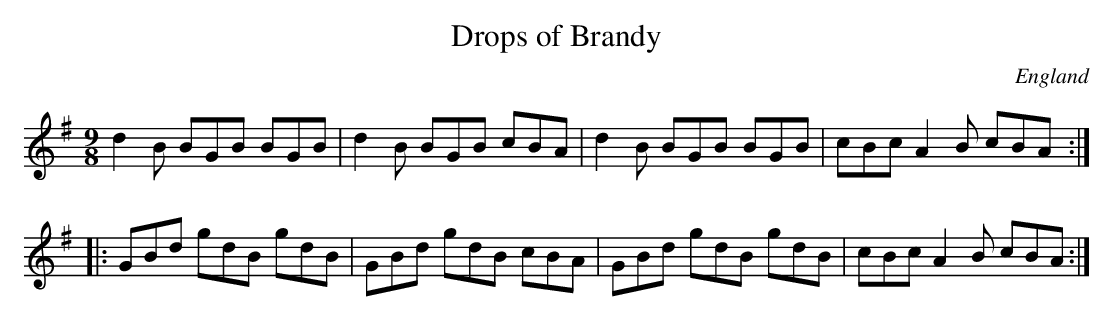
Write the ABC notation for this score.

X:1
T:Drops of Brandy
M:9/8
O:England
K:G
d2B BGB BGB| d2B BGB cBA| d2B BGB BGB| cBc A2B cBA::
GBd gdB gdB| GBd gdB cBA| GBd gdB gdB| cBc A2B cBA:|
